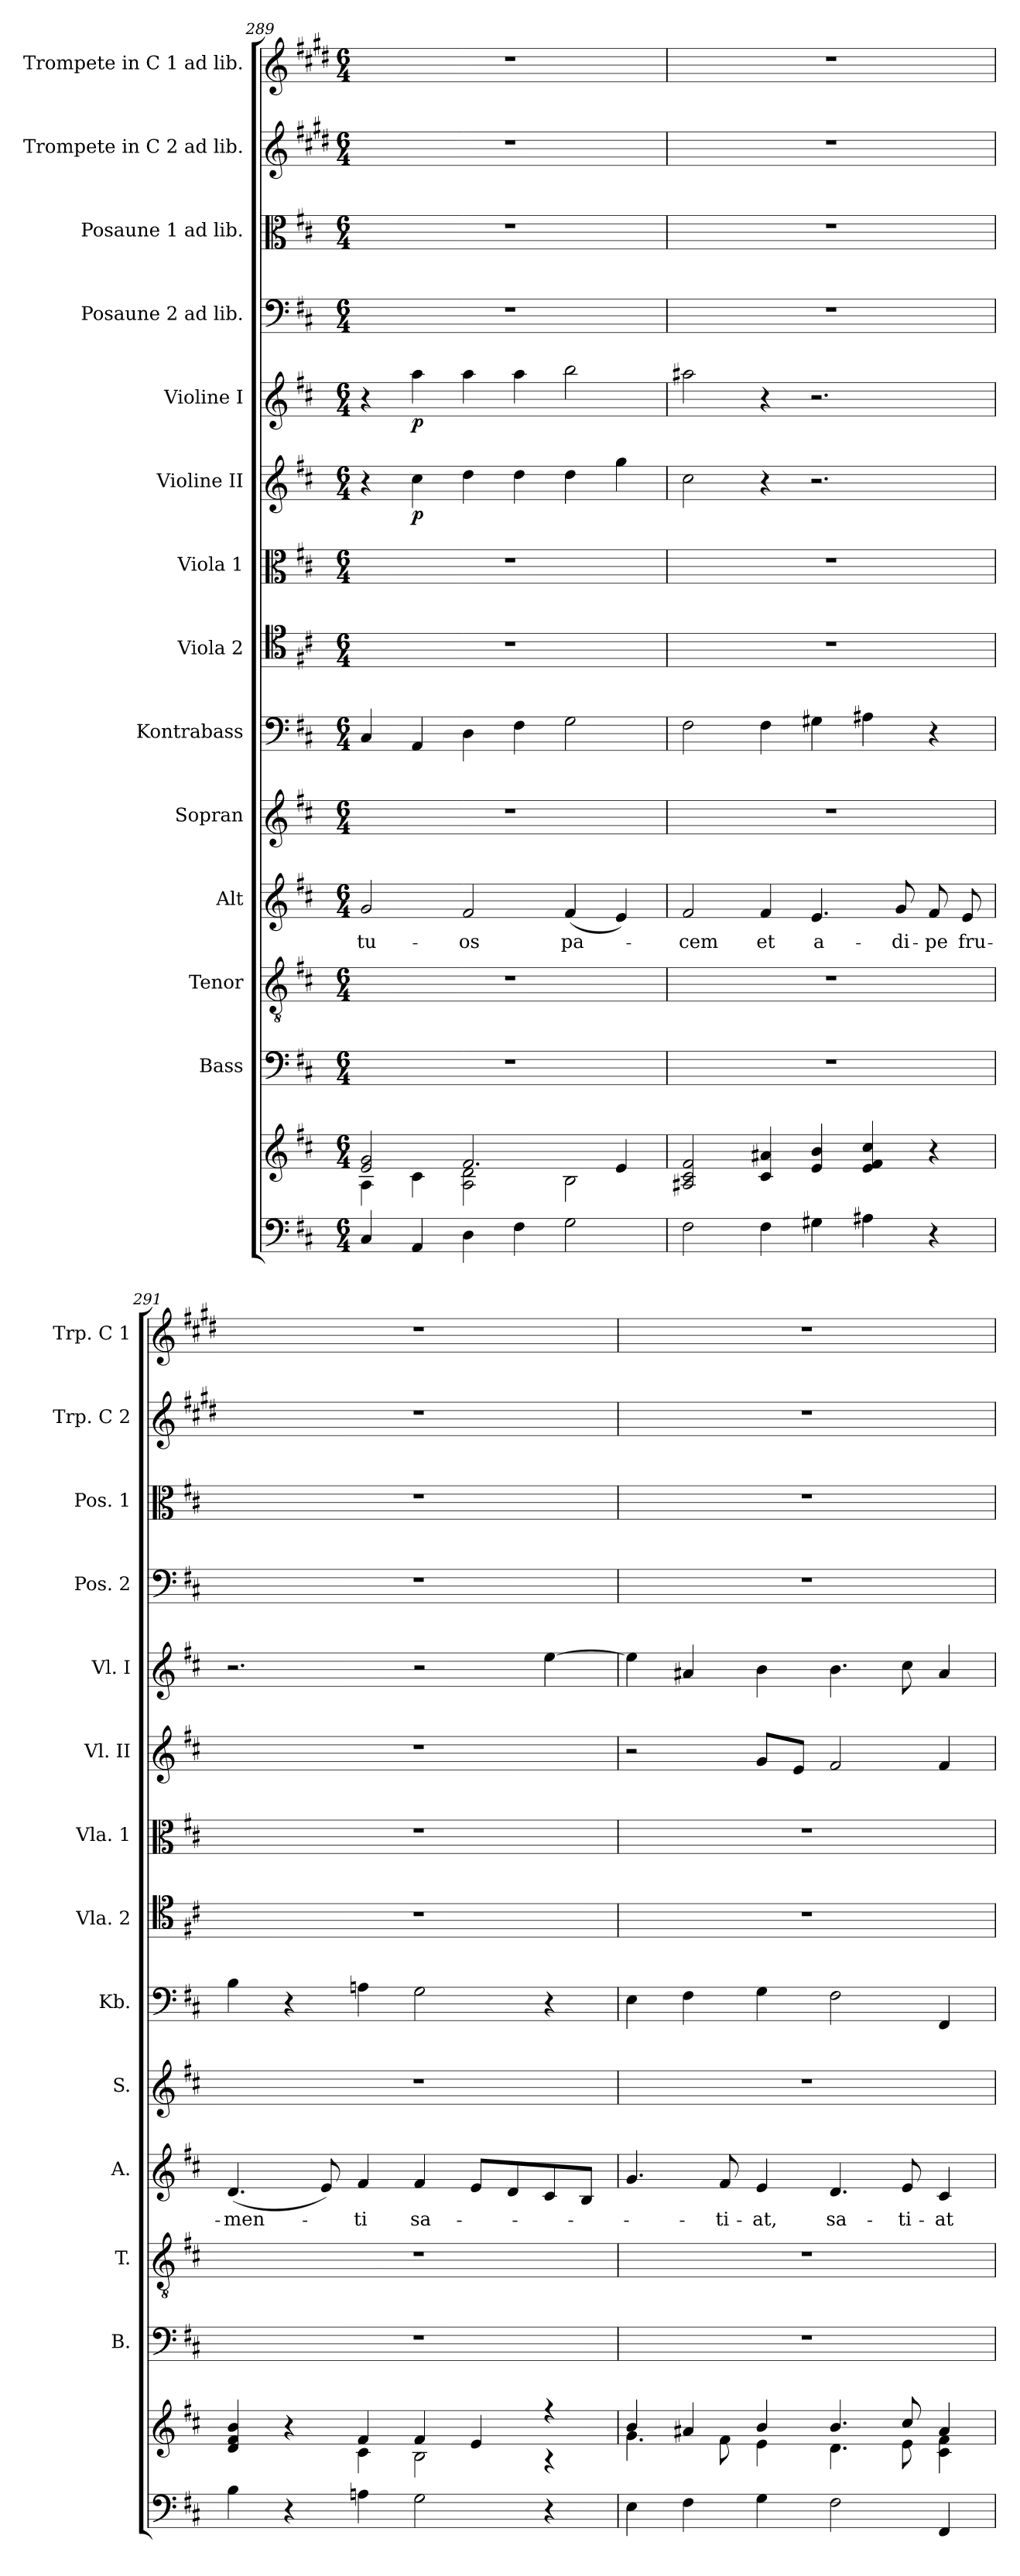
**kern	**kern	**kern	**kern	**kern	**text	**kern	**kern	**kern	**kern	**kern	**dynam	**kern	**dynam	**kern	**kern	**kern	**kern
*part14	*part14	*part13	*part12	*part11	*part11	*part10	*part9	*part8	*part7	*part6	*part6	*part5	*part5	*part4	*part3	*part2	*part1
*staff15	*staff14	*staff13	*staff12	*staff11	*staff11	*staff10	*staff9	*staff8	*staff7	*staff6	*staff6	*staff5	*staff5	*staff4	*staff3	*staff2	*staff1
*	*	*I"Bass	*I"Tenor	*I"Alt	*	*I"Sopran	*I"Kontrabass	*I"Viola 2	*I"Viola 1	*I"Violine II	*	*I"Violine I	*	*I"Posaune 2 ad lib.	*I"Posaune 1 ad lib.	*I"Trompete in C 2 ad lib.	*I"Trompete in C 1 ad lib.
*	*	*I'B.	*I'T.	*I'A.	*	*I'S.	*I'Kb.	*I'Vla. 2	*I'Vla. 1	*I'Vl. II	*	*I'Vl. I	*	*I'Pos. 2	*I'Pos. 1	*I'Trp. C 2	*I'Trp. C 1
*clefF4	*clefG2	*clefF4	*clefGv2	*clefG2	*	*clefG2	*clefF4	*clefC4	*clefC3	*clefG2	*	*clefG2	*	*clefF4	*clefC3	*clefG2	*clefG2
*	*	*	*	*	*	*	*ITrd7c12	*	*	*	*	*	*	*	*	*ITrd1c2	*ITrd1c2
*k[f#c#]	*k[f#c#]	*k[f#c#]	*k[f#c#]	*k[f#c#]	*	*k[f#c#]	*k[f#c#]	*k[f#c#]	*k[f#c#]	*k[f#c#]	*	*k[f#c#]	*	*k[f#c#]	*k[f#c#]	*k[f#c#]	*k[f#c#]
*D:	*D:	*D:	*D:	*D:	*	*D:	*D:	*D:	*D:	*D:	*	*D:	*	*D:	*D:	*D:	*D:
*M6/4	*M6/4	*M6/4	*M6/4	*M6/4	*	*M6/4	*M6/4	*M6/4	*M6/4	*M6/4	*	*M6/4	*	*M6/4	*M6/4	*M6/4	*M6/4
=289	=289	=289	=289	=289	=289	=289	=289	=289	=289	=289	=289	=289	=289	=289	=289	=289	=289
*	*^	*	*	*	*	*	*	*	*	*	*	*	*	*	*	*	*
!	!	!	!	!	!	!LO:LY:b	!	!	!	!	!	!	!	!	!	!	!	!
4C#/	2e/ 2g/	4A\	1.r	1.r	2g/	tu-	1.r	4CC#/	1.r	1.r	4r	.	4r	.	1.r	1.r	1.r	1.r
!	!	!	!	!	!	!	!	!	!	!	!	!LO:DY:b	!	!LO:DY:b	!	!	!	!
4AA/	.	4c#\	.	.	.	.	.	4AAA/	.	.	4cc#\	p	4aa\	p	.	.	.	.
!	!	!	!	!	!	!LO:LY:b	!	!	!	!	!	!	!	!	!	!	!	!
4D\	2.f#/	2A\ 2d\	.	.	2f#/	-os	.	4DD\	.	.	4dd\	.	4aa\	.	.	.	.	.
4F#\	.	.	.	.	.	.	.	4FF#\	.	.	4dd\	.	4aa\	.	.	.	.	.
!	!	!	!	!	!	!LO:LY:b	!	!	!	!	!	!	!	!	!	!	!	!
2G\	.	2B\	.	.	(<4f#/	pa-	.	2GG\	.	.	4dd\	.	2bb\	.	.	.	.	.
.	4e/	.	.	.	4e/)	.	.	.	.	.	4gg\	.	.	.	.	.	.	.
*	*v	*v	*	*	*	*	*	*	*	*	*	*	*	*	*	*	*	*
=290	=290	=290	=290	=290	=290	=290	=290	=290	=290	=290	=290	=290	=290	=290	=290	=290	=290
!	!	!	!	!	!LO:LY:b	!	!	!	!	!	!	!	!	!	!	!	!
2F#\	2A#X/ 2c#/ 2f#/	1.r	1.r	2f#/	-cem	1.r	2FF#\	1.r	1.r	2cc#\	.	2aa#X\	.	1.r	1.r	1.r	1.r
!	!	!	!	!	!LO:LY:b	!	!	!	!	!	!	!	!	!	!	!	!
4F#\	4c#/ 4a#X/	.	.	4f#/	et	.	4FF#\	.	.	4r	.	4r	.	.	.	.	.
!	!	!	!	!	!LO:LY:b	!	!	!	!	!	!	!	!	!	!	!	!
4G#X\	4e/ 4b/	.	.	4.e/	a-	.	4GG#X\	.	.	2.r	.	2.r	.	.	.	.	.
4A#X\	4e/ 4f#/ 4cc#/	.	.	.	.	.	4AA#X\	.	.	.	.	.	.	.	.	.	.
!	!	!	!	!	!LO:LY:b	!	!	!	!	!	!	!	!	!	!	!	!
.	.	.	.	8g/	-di-	.	.	.	.	.	.	.	.	.	.	.	.
!	!	!	!	!	!LO:LY:b	!	!	!	!	!	!	!	!	!	!	!	!
4r	4r	.	.	8f#/	-pe	.	4r	.	.	.	.	.	.	.	.	.	.
!	!	!	!	!	!LO:LY:b	!	!	!	!	!	!	!	!	!	!	!	!
.	.	.	.	8e/	fru-	.	.	.	.	.	.	.	.	.	.	.	.
=291	=291	=291	=291	=291	=291	=291	=291	=291	=291	=291	=291	=291	=291	=291	=291	=291	=291
*	*^	*	*	*	*	*	*	*	*	*	*	*	*	*	*	*	*
!	!	!	!	!	!	!LO:LY:b	!	!	!	!	!	!	!	!	!	!	!	!
4B\	4d/ 4f#/ 4b/	2ryy	1.r	1.r	(<4.d/	-men-	1.r	4BB\	1.r	1.r	1.r	.	2.r	.	1.r	1.r	1.r	1.r
4r	4r	.	.	.	.	.	.	4r	.	.	.	.	.	.	.	.	.	.
.	.	.	.	.	8e/)	.	.	.	.	.	.	.	.	.	.	.	.	.
!	!	!	!	!	!	!LO:LY:b	!	!	!	!	!	!	!	!	!	!	!	!
4An\	4f#/	4c#\	.	.	4f#/	-ti	.	4AAn\	.	.	.	.	.	.	.	.	.	.
!	!	!	!	!	!	!LO:LY:b	!	!	!	!	!	!	!	!	!	!	!	!
2G\	4f#/	2B\	.	.	4f#/	sa-	.	2GG\	.	.	.	.	2r	.	.	.	.	.
.	4e/	.	.	.	8e/L	.	.	.	.	.	.	.	.	.	.	.	.	.
.	.	.	.	.	8d/	.	.	.	.	.	.	.	.	.	.	.	.	.
4r	4r	4r	.	.	8c#/	.	.	4r	.	.	.	.	[4ee\	.	.	.	.	.
.	.	.	.	.	8B/J	.	.	.	.	.	.	.	.	.	.	.	.	.
!!LO:PB:g=z
=292	=292	=292	=292	=292	=292	=292	=292	=292	=292	=292	=292	=292	=292	=292	=292	=292	=292	=292
4E\	4b/	4.g\	1.r	1.r	4.g/	.	1.r	4EE\	1.r	1.r	2r	.	4ee\]	.	1.r	1.r	1.r	1.r
4F#\	4a#X/	.	.	.	.	.	.	4FF#\	.	.	.	.	4a#X/	.	.	.	.	.
!	!	!	!	!	!	!LO:LY:b	!	!	!	!	!	!	!	!	!	!	!	!
.	.	8f#\	.	.	8f#/	-ti-	.	.	.	.	.	.	.	.	.	.	.	.
!	!	!	!	!	!	!LO:LY:b	!	!	!	!	!	!	!	!	!	!	!	!
4G\	4b/	4e\	.	.	4e/	-at,	.	4GG\	.	.	8g/L	.	4b\	.	.	.	.	.
.	.	.	.	.	.	.	.	.	.	.	8e/J	.	.	.	.	.	.	.
!	!	!	!	!	!	!LO:LY:b	!	!	!	!	!	!	!	!	!	!	!	!
2F#\	4.b/	4.d\	.	.	4.d/	sa-	.	2FF#\	.	.	2f#/	.	4.b\	.	.	.	.	.
!	!	!	!	!	!	!LO:LY:b	!	!	!	!	!	!	!	!	!	!	!	!
.	8cc#/	8e\	.	.	8e/	-ti-	.	.	.	.	.	.	8cc#\	.	.	.	.	.
!	!	!	!	!	!	!LO:LY:b	!	!	!	!	!	!	!	!	!	!	!	!
4FF#/	4a#/	4c#\ 4f#\	.	.	4c#/	-at	.	4FFF#/	.	.	4f#/	.	4a#/	.	.	.	.	.
*	*v	*v	*	*	*	*	*	*	*	*	*	*	*	*	*	*	*	*
=	=	=	=	=	=	=	=	=	=	=	=	=	=	=	=	=	=
*-	*-	*-	*-	*-	*-	*-	*-	*-	*-	*-	*-	*-	*-	*-	*-	*-	*-
